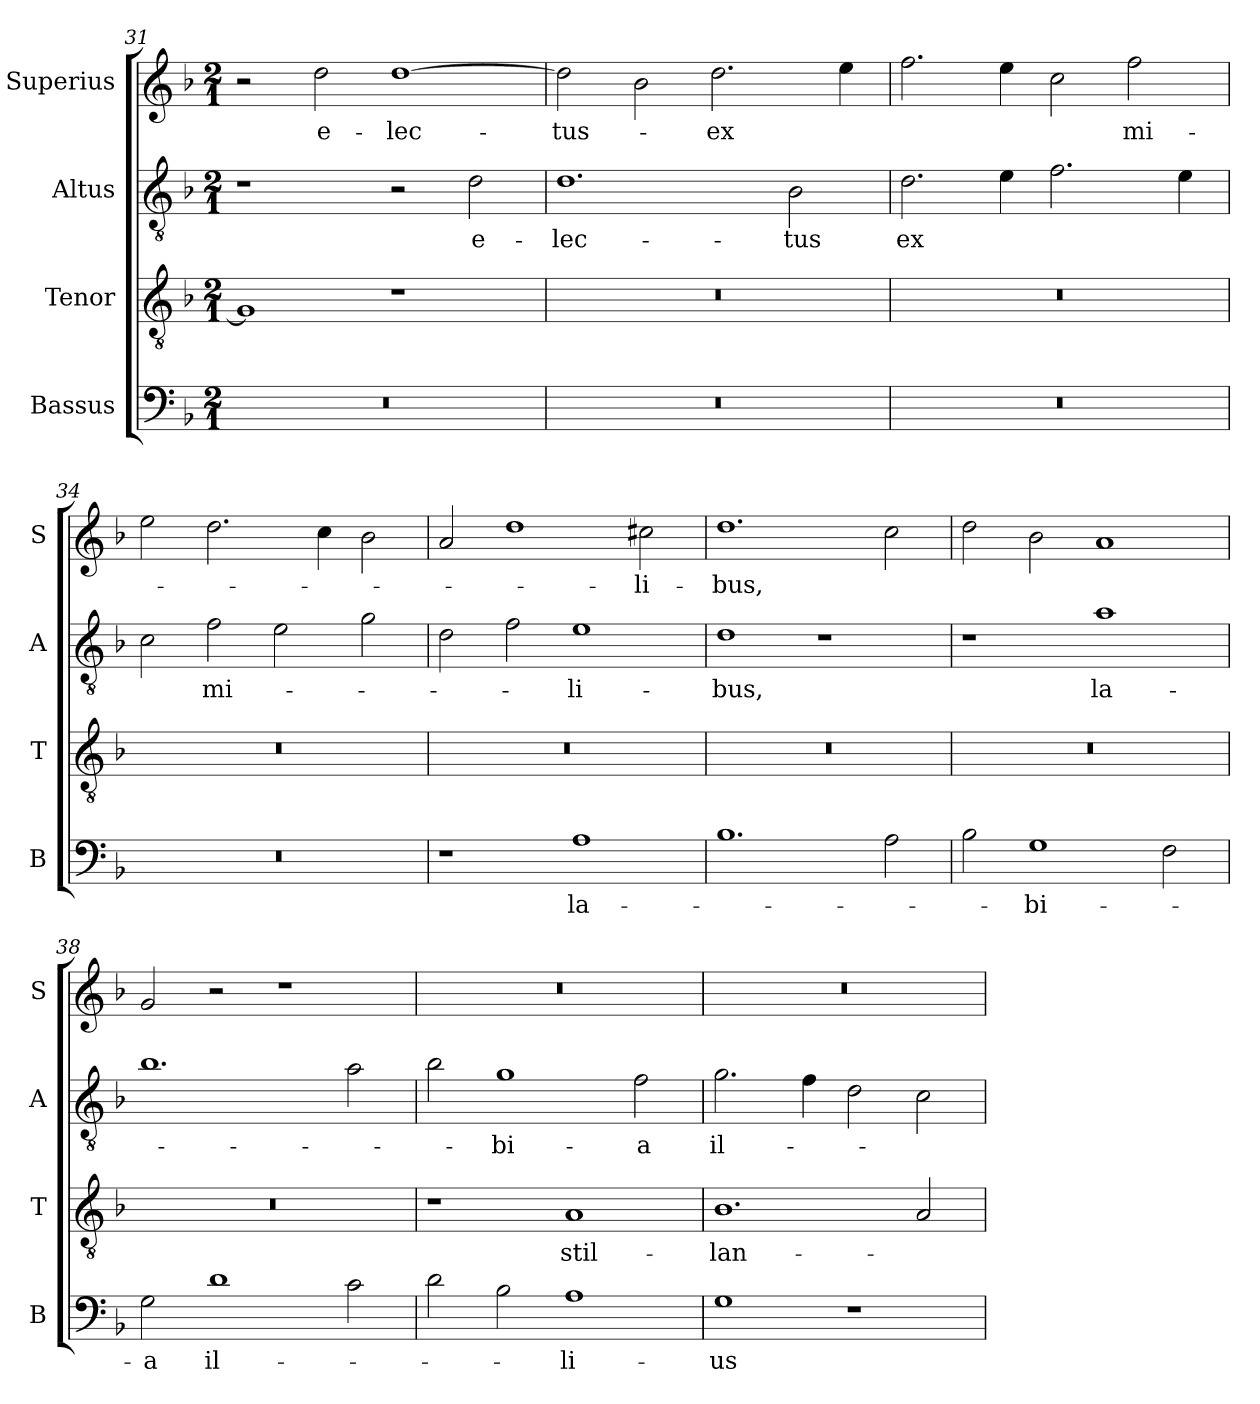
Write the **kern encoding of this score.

**kern	**text	**kern	**text	**kern	**text	**kern	**text
*part4	*part4	*part3	*part3	*part2	*part2	*part1	*part1
*staff4	*staff4	*staff3	*staff3	*staff2	*staff2	*staff1	*staff1
*I"Bassus	*	*I"Tenor	*	*I"Altus	*	*I"Superius	*
*I'B	*	*I'T	*	*I'A	*	*I'S	*
*clefF4	*	*clefGv2	*	*clefGv2	*	*clefG2	*
*k[b-]	*	*k[b-]	*	*k[b-]	*	*k[b-]	*
*M2/1	*	*M2/1	*	*M2/1	*	*M2/1	*
=31	=31	=31	=31	=31	=31	=31	=31
0r	.	1G]	.	1r	.	2r	.
.	.	.	.	.	.	2dd\	e-
.	.	1r	.	2r	.	[1dd	-lec-
.	.	.	.	2d\	e-	.	.
=32	=32	=32	=32	=32	=32	=32	=32
0r	.	0r	.	1.d	-lec-	2dd\]	-tus-
.	.	.	.	.	.	2b-\	.
.	.	.	.	.	.	2.dd\	-ex
.	.	.	.	2B-\	-tus	.	.
.	.	.	.	.	.	4ee\	.
=33	=33	=33	=33	=33	=33	=33	=33
0r	.	0r	.	2.d\	ex	2.ff\	.
.	.	.	.	4e\	.	4ee\	.
.	.	.	.	2.f\	.	2cc\	.
.	.	.	.	.	.	2ff\	mi-
.	.	.	.	4e\	.	.	.
=34	=34	=34	=34	=34	=34	=34	=34
0r	.	0r	.	2c\	.	2ee\	.
.	.	.	.	2f\	mi-	2.dd\	.
.	.	.	.	2e\	.	.	.
.	.	.	.	.	.	4cc\	.
.	.	.	.	2g\	.	2b-\	.
=35	=35	=35	=35	=35	=35	=35	=35
1r	.	0r	.	2d\	.	2a/	.
.	.	.	.	2f\	.	1dd	.
1A	la-	.	.	1e	-li-	.	.
.	.	.	.	.	.	2cc#X\	-li-
=36	=36	=36	=36	=36	=36	=36	=36
1.B-	.	0r	.	1d	-bus,	1.dd	-bus,
.	.	.	.	1r	.	.	.
2A\	.	.	.	.	.	2cc\	.
=37	=37	=37	=37	=37	=37	=37	=37
2B-\	.	0r	.	1r	.	2dd\	.
1G	-bi-	.	.	.	.	2b-\	.
.	.	.	.	1a	la-	1a	.
2F\	.	.	.	.	.	.	.
=38	=38	=38	=38	=38	=38	=38	=38
2G\	-a	0r	.	1.b-	.	2g/	.
1d	il-	.	.	.	.	2r	.
.	.	.	.	.	.	1r	.
2c\	.	.	.	2a\	.	.	.
=39	=39	=39	=39	=39	=39	=39	=39
2d\	.	1r	.	2b-\	.	0r	.
2B-\	.	.	.	1g	-bi-	.	.
1A	-li-	1A	stil-	.	.	.	.
.	.	.	.	2f\	-a	.	.
=40	=40	=40	=40	=40	=40	=40	=40
1G	-us	1.B-	-lan-	2.g\	il-	0r	.
.	.	.	.	4f\	.	.	.
1r	.	.	.	2d\	.	.	.
.	.	2A/	.	2c\	.	.	.
=	=	=	=	=	=	=	=
*-	*-	*-	*-	*-	*-	*-	*-
